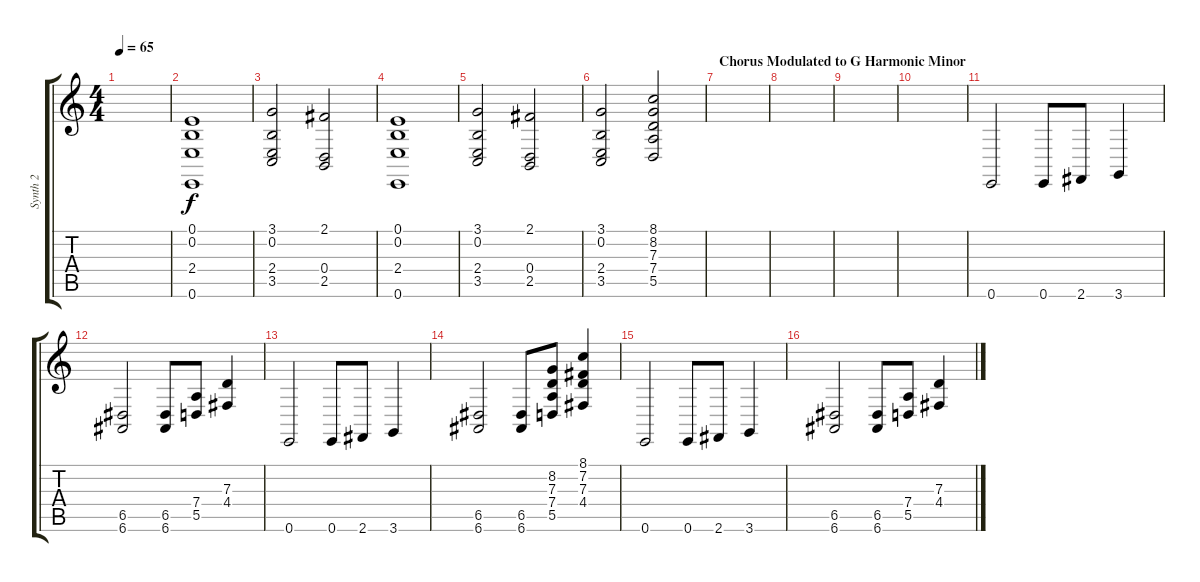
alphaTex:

\track ("Synth 2" "Synth 2") {instrument stringensemble1}
\staff {score tabs}
\tuning (E4 B3 G3 D3 A2 E2) {hide}
\ts (4 4)
\tempo 65
\clef g2
\ks c
|
(0.1 0.2 2.4 0.6).1 |
(3.1 0.2 2.4 3.5).2 (2.1 0.4 2.5).2 |
(0.1 0.2 2.4 0.6).1 |
(3.1 0.2 2.4 3.5).2 (2.1 0.4 2.5).2 |
(3.1 0.2 2.4 3.5).2 (8.1 8.2 7.3 7.4 5.5).2 |
\section ("" "Chorus Modulated to G Harmonic Minor")
|
|
|
|
0.6.2 0.6.8 2.6.8 3.6.4 |
(6.5 6.6).2 (6.5 6.6).8 (7.4 5.5).8 (7.3 4.4).4 |
0.6.2 0.6.8 2.6.8 3.6.4 |
(6.5 6.6).2 (6.5 6.6).8 (8.2 7.3 7.4 5.5).8 (8.1 7.2 7.3 4.4).4 |
0.6.2 0.6.8 2.6.8 3.6.4 |
(6.5 6.6).2 (6.5 6.6).8 (7.4 5.5).8 (7.3 4.4).4
